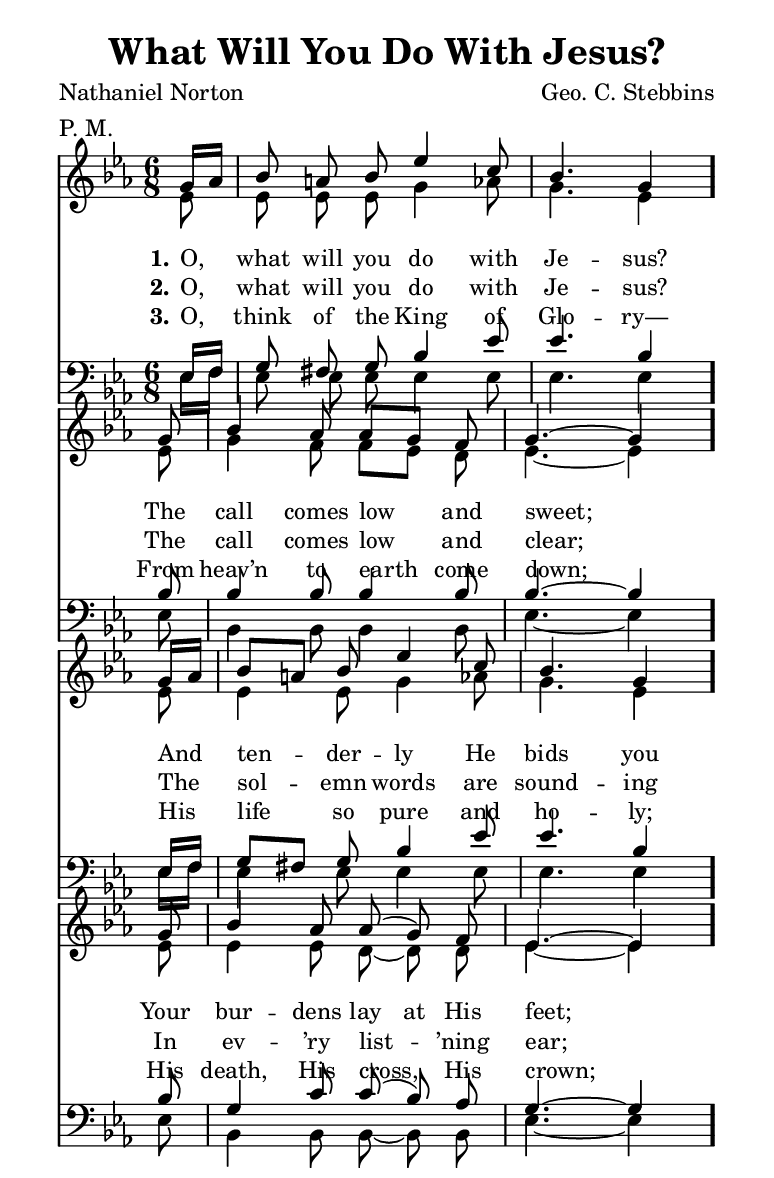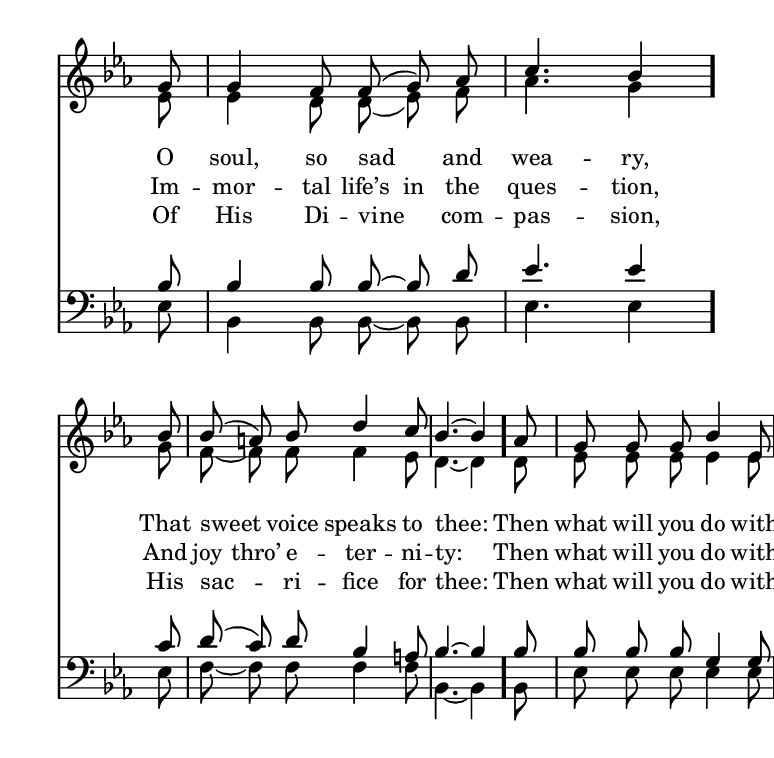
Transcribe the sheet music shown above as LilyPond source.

\include "common/global.ily"
\paper {
  \include "common/paper.ily"
  %ragged-bottom = ##t
  ragged-last-bottom = ##t
  systems-per-page = 4
  system-count = 6
  page-count = 2
}

\header{
  hymnnumber = "134"
  title = "What Will You Do With Jesus?"
  tunename = ""
  meter = "P. M."
  poet = "Nathaniel Norton"
  composer = "Geo. C. Stebbins"
  %copyright = ""
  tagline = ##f
}

% for fermata in MIDI
ta = { \tempo 4=80 }
tb = { \tempo 4=40 }

global = {
  \include "common/overrides.ily"
  \override Staff.TimeSignature.style = #'()
  \time 6/8
  \override Score.MetronomeMark.transparent = ##t % hide all fermata changes too
  \ta
  \key ees \major
  \partial 8
  \autoBeamOff
}

notesSoprano = {
\global
\relative c'' {

  g16[ aes] | bes8 a bes ees4 c8 | bes4. g4
  g8 | bes4 aes8 aes[ g] f | g4. ~ g4
  g16[ aes] | bes8[ a] bes ees4 c8 | bes4. g4
  g8 | bes4 aes8 aes( g) f | ees4. ~ ees4
  g8 | g4 f8 f( g) aes | c4. bes4
  bes8 | bes( a) bes d4 c8 | bes4. ~ bes4
  aes8 | g g g bes4 ees,8 | c'4( d8) \tb ees4 \ta
  c8 | bes aes g g4 f8 | ees4. ~ ees4 r8 |

  << s^\markup { \small \caps "Refrain" }
  { g8 g g bes4 c8 | bes4. ~ bes4 r8 } >>
  g8 g g bes4 g8 | f4. ~ f4 r8 |
  g g g bes4 ees,8 | c'4( d8) \tb ees4 \ta
  c8 | bes aes g g4 f8 | ees4. ~ ees4

  \bar "|."

}
}

notesAlto = {
\global
\relative e' {

  ees8 | ees ees ees g4 aes8 | g4. ees4
  ees8 | g4 f8 f[ ees] d | ees4. ~ ees4
  ees8 | ees4 ees8 g4 aes8 | g4. ees4
  ees8 | ees4 ees8 d ~ d d | ees4. ~ ees4
  ees8 | ees4 d8 d( ees) f | aes4. g4
  g8 | f ~ f f f4 ees8 | d4. ~ d4
  d8 | ees ees ees ees4 ees8 | ees4. ees4
  ees8 | ees ees ees ees4 d8 | ees4. ~ ees4 r8 |

  ees8 ees ees g4 aes8 | g4. ~ g4 r8 |
  ees8 ees ees g4 ees8 | d4. ~ d4 r8 |
  ees ees ees ees4 ees8 | ees4. ees4
  ees8 | ees ees ees ees4 d8 | ees4. ~ ees4

}
}

notesTenor = {
\global
\relative a {

  ees16[ f] | g8 fis g bes4 ees8 | ees4. bes4
  bes8 | bes4 bes8 bes4 bes8 | bes4. ~ bes4
  ees,16[ f] | g8[ fis] g bes4 ees8 | ees4. bes4
  bes8 | g4 c8 c( bes) aes | g4. ~ g4
  bes8 | bes4 bes8 bes ~ bes d | ees4. ees4
  c8 | d( c) d bes4 a8 | bes4. ~ bes4
  bes8 | bes bes bes g4 g8 | aes4( bes8) c4
  aes8 | g c bes bes4 aes8 | g4. ~ g4 r8 |

  bes8 bes bes g4 g8 | ees'4. ~ ees4 r8 |
  bes8 bes bes ees4 bes8 | bes4. ~ bes4 r8 |
  bes bes bes g4 g8 | aes4( bes8) c4
  aes8 | g c bes bes4 aes8 | g4. ~ g4

}
}

notesBass = {
\global
\relative f {

  ees16[ f] | ees8 ees ees ees4 ees8 | ees4. ees4
  ees8 | bes4 bes8 bes4 bes8 | ees4. ~ ees4
  ees16[ f] | ees4 ees8 ees4 ees8 | ees4. ees4
  ees8 | bes4 bes8 bes ~ bes bes | ees4. ~ ees4
  ees8 | bes4 bes8 bes ~ bes bes | ees4. ees4
  ees8 | f ~ f f f4 f8 | bes,4. ~ bes4
  bes8 | ees ees ees ees4 ees8 | aes,4. aes4
  aes8 | bes bes bes bes4 bes8 | ees4. ~ ees4 r8 |

  ees8 ees ees ees4 ees8 | ees4. ~ ees4 r8 |
  ees8 ees ees ees4 ees8 | bes4. ~ bes4 r8 |
  ees ees ees ees4 ees8 | aes,4. aes4
  aes8 | bes bes bes bes4 bes8 | ees4. ~ ees4

}
}

Refrain = \lyricmode {

What shall the an -- swer be? \bar "."
What shall the an -- swer be? \bar "." \break
What will you do with Je -- sus? \bar "."
O, what shall the an -- swer be? \bar "." \break

}

wordsA = \lyricmode {
\set stanza = "1."

O, what will you do with Je -- sus? \bar "."
The call comes low and sweet; \bar "." \break
And ten -- der -- ly He bids you \bar "."
Your bur -- dens { \mon } lay at { \moff } His feet; \bar "." \break
O soul, so sad and wea -- ry, \bar "."
That sweet voice speaks to thee: \bar "." \break
Then what will you do with Je -- sus? \bar "."
O, what shall the an -- swer be? \bar "." \break

}

wordsB = \lyricmode {
\set stanza = "2."

O, what will you do with Je -- sus?
The call comes low and clear;
The sol -- emn words are sound -- ing
In ev -- ’ry list -- ’ning ear;
Im -- mor -- tal { \mon } life’s in { \moff } the ques -- tion,
And { \mon } joy thro’ { \moff } e -- ter -- ni -- ty:
Then what will you do with Je -- sus?
O, what shall the an -- swer be?

\Refrain

}

wordsC = \lyricmode {
\set stanza = "3."

O, think of the King of Glo -- ry—
From heav’n to earth come down;
His life so pure and ho -- ly;
His death, His cross, His crown;
Of His Di -- vine com -- pas -- sion,
His sac -- ri -- fice for thee:
Then what will you do with Je -- sus?
O, what shall the an -- swer be?

}

\score {
  \context ChoirStaff <<
    \context Staff = upper <<
      \set ChoirStaff.systemStartDelimiter = #'SystemStartBar
      \context Voice  = sopranos { \voiceOne << \notesSoprano >> }
      \context Voice  = altos { \voiceTwo << \notesAlto >> }
      \context Lyrics = one   \lyricsto sopranos \wordsA
      \context Lyrics = two   \lyricsto sopranos \wordsB
      \context Lyrics = three \lyricsto sopranos \wordsC
    >>
    \context Staff = men <<
      \clef bass
      \context Voice  = tenors { \voiceOne << \notesTenor >> }
      \context Voice  = basses { \voiceTwo << \notesBass >> }
    >>
  >>
  \layout {
    \include "common/layout.ily"
  }
  \midi{
    \include "common/midi.ily"
  }
}

\version "2.18.0"  % necessary for upgrading to future LilyPond versions.

% vi:set et ts=2 sw=2 ai nocindent syntax=lilypond
